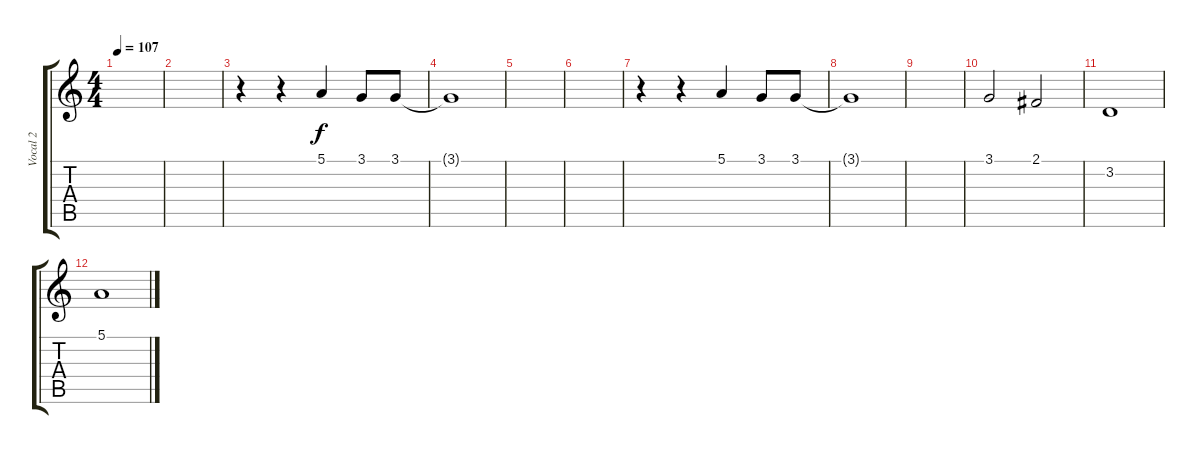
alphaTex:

\track ("Vocal 2" "Vocal 2") {instrument choiraahs}
\staff {score tabs}
\tuning (E4 B3 G3 D3 A2 E2) {hide}
\ts (4 4)
\tempo 107
\clef g2
\ks c
|
|
r.4 r.4 5.1.4 3.1.8 3.1.8 |
3.1{t}.1 |
|
|
r.4 r.4 5.1.4 3.1.8 3.1.8 |
3.1{t}.1 |
|
3.1.2 2.1.2 |
3.2.1 |
5.1.1
